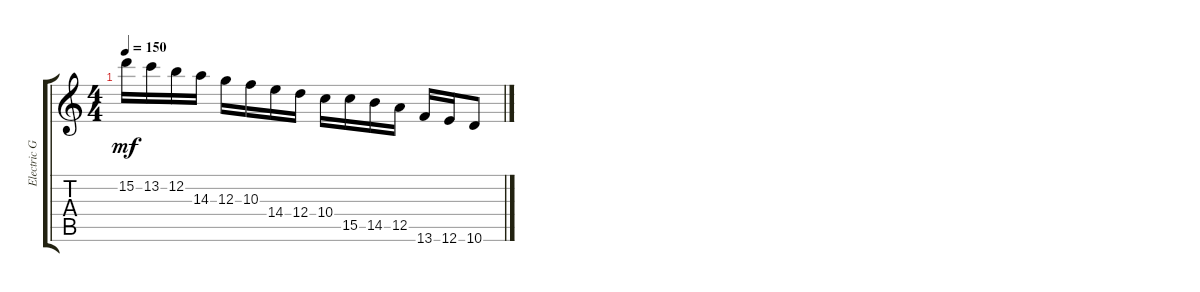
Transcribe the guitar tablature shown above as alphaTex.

\track ("Electric Guitar" "Electric G") {instrument distortionguitar}
\staff {score tabs}
\tuning (E4 B3 G3 D3 A2 E2) {hide}
\ts (4 4)
\tempo 150
\clef g2
\ks c
15.2.16{dy mf instrument distortionguitar} 13.2.16 12.2.16 14.3.16 12.3.16 10.3.16 14.4.16 12.4.16 10.4.16 15.5.16 14.5.16 12.5.16 13.6.16 12.6.16 10.6.8
